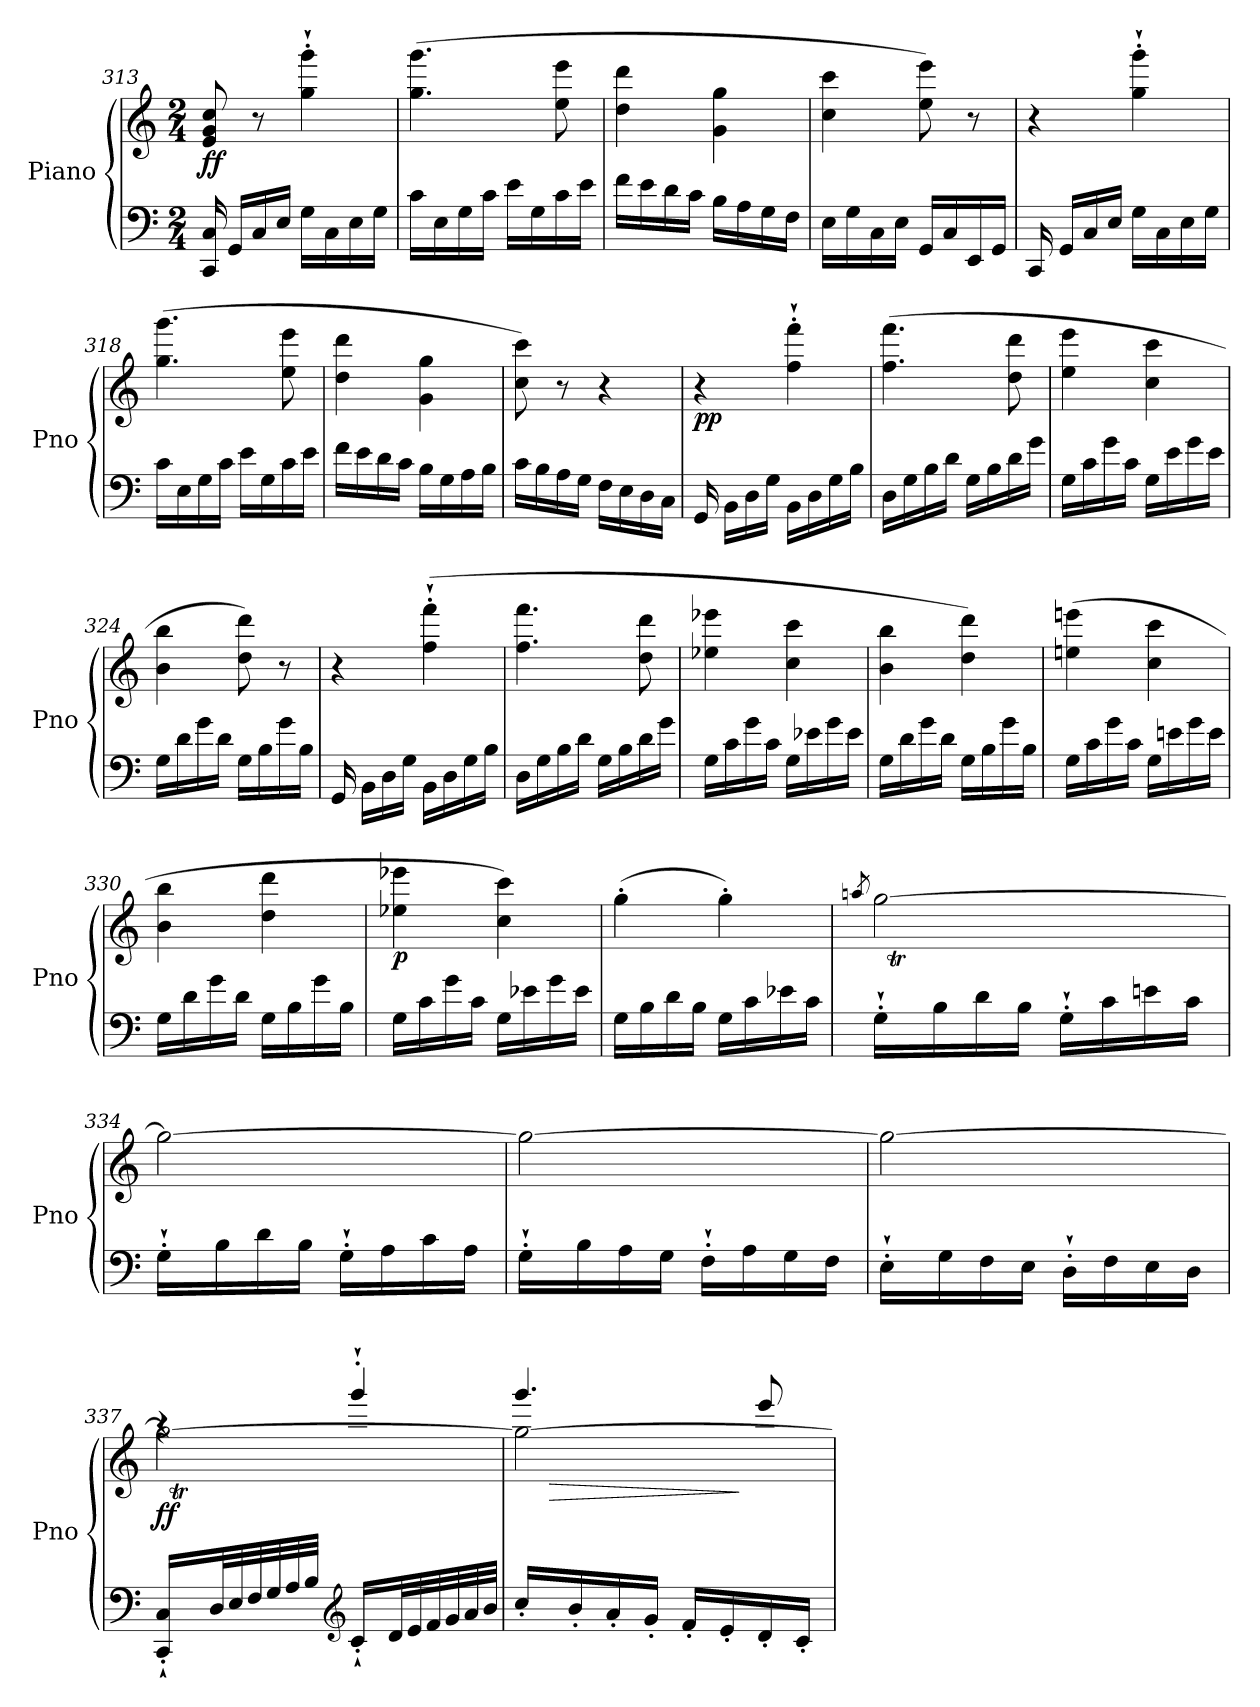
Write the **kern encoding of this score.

**kern	**kern	**dynam
*part1	*part1	*part1
*staff2	*staff1	*staff1/2
*I"Piano	*	*
*I'Pno	*	*
*clefF4	*clefG2	*
*k[]	*k[]	*
*M2/4	*M2/4	*
=313	=313	=313
!	!	!LO:DY:b
16CC/ 16C/	8e/ 8g/ 8cc/	ff
16GG/LL	.	.
16C/	8r	.
16E/JJ	.	.
16G\LL	4gg\`' 4ggg\`'	.
16C\	.	.
16E\	.	.
16G\JJ	.	.
=314	=314	=314
16c\LL	(4.gg\ 4.ggg\	.
16E\	.	.
16G\	.	.
16c\JJ	.	.
16e\LL	.	.
16G\	.	.
16c\	8ee\ 8eee\	.
16e\JJ	.	.
=315	=315	=315
16f\LL	4dd\ 4ddd\	.
16e\	.	.
16d\	.	.
16c\JJ	.	.
16B\LL	4g\ 4gg\	.
16A\	.	.
16G\	.	.
16F\JJ	.	.
!!LO:LB:g=z
=316	=316	=316
16E\LL	4cc\ 4ccc\	.
16G\	.	.
16C\	.	.
16E\JJ	.	.
16GG/LL	8ee\ 8eee\)	.
16C/	.	.
16EE/	8r	.
16GG/JJ	.	.
=317	=317	=317
16CC/	4r	.
16GG/LL	.	.
16C/	.	.
16E/JJ	.	.
16G\LL	4gg\`' 4ggg\`'	.
16C\	.	.
16E\	.	.
16G\JJ	.	.
=318	=318	=318
16c\LL	(4.gg\ 4.ggg\	.
16E\	.	.
16G\	.	.
16c\JJ	.	.
16e\LL	.	.
16G\	.	.
16c\	8ee\ 8eee\	.
16e\JJ	.	.
=319	=319	=319
16f\LL	4dd\ 4ddd\	.
16e\	.	.
16d\	.	.
16c\JJ	.	.
16B\LL	4g\ 4gg\	.
16G\	.	.
16A\	.	.
16B\JJ	.	.
=320	=320	=320
16c\LL	8cc\ 8ccc\)	.
16B\	.	.
16A\	8r	.
16G\JJ	.	.
16F\LL	4r	.
16E\	.	.
16D\	.	.
16C\JJ	.	.
!!LO:LB:g=z
=321	=321	=321
!	!	!LO:DY:b
16GG/	4r	pp
16BB\LL	.	.
16D\	.	.
16G\JJ	.	.
16BB\LL	4ff\`' 4fff\`'	.
16D\	.	.
16G\	.	.
16B\JJ	.	.
=322	=322	=322
16D\LL	(4.ff\ 4.fff\	.
16G\	.	.
16B\	.	.
16d\JJ	.	.
16G\LL	.	.
16B\	.	.
16d\	8dd\ 8ddd\	.
16g\JJ	.	.
=323	=323	=323
16G\LL	4ee\ 4eee\	.
16c\	.	.
16g\	.	.
16c\JJ	.	.
16G\LL	4cc\ 4ccc\	.
16e\	.	.
16g\	.	.
16e\JJ	.	.
=324	=324	=324
16G\LL	4b\ 4bb\	.
16d\	.	.
16g\	.	.
16d\JJ	.	.
16G\LL	8dd\ 8ddd\)	.
16B\	.	.
16g\	8r	.
16B\JJ	.	.
=325	=325	=325
16GG/	4r	.
16BB\LL	.	.
16D\	.	.
16G\JJ	.	.
16BB\LL	(4ff\`' 4fff\`'	.
16D\	.	.
16G\	.	.
16B\JJ	.	.
!!LO:PB:g=z
=326	=326	=326
16D\LL	4.ff\ 4.fff\	.
16G\	.	.
16B\	.	.
16d\JJ	.	.
16G\LL	.	.
16B\	.	.
16d\	8dd\ 8ddd\	.
16g\JJ	.	.
=327	=327	=327
16G\LL	4ee-X\ 4eee-X\	.
16c\	.	.
16g\	.	.
16c\JJ	.	.
16G\LL	4cc\ 4ccc\	.
16e-X\	.	.
16g\	.	.
16e-\JJ	.	.
=328	=328	=328
16G\LL	4b\ 4bb\	.
16d\	.	.
16g\	.	.
16d\JJ	.	.
16G\LL	4dd\ 4ddd\)	.
16B\	.	.
16g\	.	.
16B\JJ	.	.
=329	=329	=329
!	!	!LO:DY:b
16G\LL	(4een\ 4eeen\	other-dynamics
16c\	.	.
16g\	.	.
16c\JJ	.	.
16G\LL	4cc\ 4ccc\	.
16en\	.	.
16g\	.	.
16e\JJ	.	.
=330	=330	=330
16G\LL	4b\ 4bb\	.
16d\	.	.
16g\	.	.
16d\JJ	.	.
16G\LL	4dd\ 4ddd\	.
16B\	.	.
16g\	.	.
16B\JJ	.	.
!!LO:LB:g=z
=331	=331	=331
!	!	!LO:DY:b
16G\LL	4ee-X\ 4eee-X\	p
16c\	.	.
16g\	.	.
16c\JJ	.	.
!	!	!LO:DY:b
16G\LL	4cc\ 4ccc\)	other-dynamics
16e-X\	.	.
16g\	.	.
16e-\JJ	.	.
=332	=332	=332
16G\LL	(4gg'\	.
16B\	.	.
16d\	.	.
16B\JJ	.	.
16G\LL	4gg'\)	.
16c\	.	.
16e-X\	.	.
16c\JJ	.	.
=333	=333	=333
.	8qaan/	.
*	*^	*
!	!	!	!LO:DY:b
16G`'\LL	[2gg\	32aaTLLLyy	other-dynamics
.	.	32ggyy	.
16B\	.	32aayy	.
.	.	32ggJJyy	.
16d\	.	32aaLLyy	.
.	.	32ggyy	.
16B\JJ	.	32aayy	.
.	.	32ggJJJyy	.
16G`'\LL	.	32aaLLLyy	.
.	.	32ggyy	.
16c\	.	32aayy	.
.	.	32ggJJyy	.
16en\	.	32aaLLyy	.
.	.	32ggyy	.
16c\JJ	.	32aayy	.
.	.	32ggJJJyy	.
=334	=334	=334	=334
16G`'\LL	2gg\_	32aaLLLyy	.
.	.	32ggyy	.
16B\	.	32aayy	.
.	.	32ggJJyy	.
16d\	.	32aaLLyy	.
.	.	32ggyy	.
16B\JJ	.	32aayy	.
.	.	32ggJJJyy	.
16G`'\LL	.	32aaLLLyy	.
.	.	32ggyy	.
16A\	.	32aayy	.
.	.	32ggJJyy	.
16c\	.	32aaLLyy	.
.	.	32ggyy	.
16A\JJ	.	32aayy	.
.	.	32ggJJJyy	.
!!LO:LB:g=z	!!
=335	=335	=335	=335
16G`'\LL	2gg\_	32aaLLLyy	.
.	.	32ggyy	.
16B\	.	32aayy	.
.	.	32ggJJyy	.
16A\	.	32aaLLyy	.
.	.	32ggyy	.
16G\JJ	.	32aayy	.
.	.	32ggJJJyy	.
16F`'\LL	.	32aaLLLyy	.
.	.	32ggyy	.
16A\	.	32aayy	.
.	.	32ggJJyy	.
16G\	.	32aaLLyy	.
.	.	32ggyy	.
16F\JJ	.	32aayy	.
.	.	32ggJJJyy	.
=336	=336	=336	=336
16E`'\LL	2gg\_	32aaLLLyy	.
.	.	32ggyy	.
16G\	.	32aayy	.
.	.	32ggJJyy	.
16F\	.	32aaLLyy	.
.	.	32ggyy	.
16E\JJ	.	32aayy	.
.	.	32ggJJJyy	.
16D`'\LL	.	32aaLLLyy	.
.	.	32ggyy	.
16F\	.	32aayy	.
.	.	32ggJJyy	.
16E\	.	32aaLLyy	.
.	.	32ggyy	.
16D\JJ	.	32aaTTTyy	.
.	.	32ggJJJyy	.
=337	=337	=337	=337
*	*	*^	*
!	!	!	!	!LO:DY:b
16CC/`' 16C/`'LL	2gg\_	32aaTLLLyy	4raa	ff
.	.	32ggyy	.	.
32D/L	.	32aayy	.	.
32E/	.	32ggJJyy	.	.
32F/	.	32aaLLyy	.	.
32G/	.	32ggyy	.	.
32A/	.	32aayy	.	.
32B/JJJ	.	32ggJJJyy	.	.
*clefG2	*	*	*	*
16c`'/LL	.	32aaLLLyy	4ggg`'/	.
.	.	32ggyy	.	.
32d/L	.	32aayy	.	.
32e/	.	32ggJJyy	.	.
32f/	.	32aaLLyy	.	.
32g/	.	32ggyy	.	.
32a/	.	32aayy	.	.
32b/JJJ	.	32ggJJJyy	.	.
!!LO:LB:g=z	!!	!!
=338	=338	=338	=338	=338
16cc'/LL	2gg\_	32aaLLLyy	4.ggg/	.
!	!	!	!	!LO:HP:b
.	.	32ggyy	.	>
16b'/	.	32aayy	.	.
.	.	32ggJJyy	.	.
16a'/	.	32aaLLyy	.	.
.	.	32ggyy	.	.
16g'/JJ	.	32aayy	.	.
.	.	32ggJJJyy	.	.
16f'/LL	.	32aaLLLyy	.	.
.	.	32ggyy	.	.
16e'/	.	32aayy	.	.
.	.	32ggJJyy	.	]
16d'/	.	32aaLLyy	8eee/	.
.	.	32ggyy	.	.
16c'/JJ	.	32aayy	.	.
.	.	32ggJJJyy	.	.
*	*v	*v	*v	*
=	=	=
*-	*-	*-
